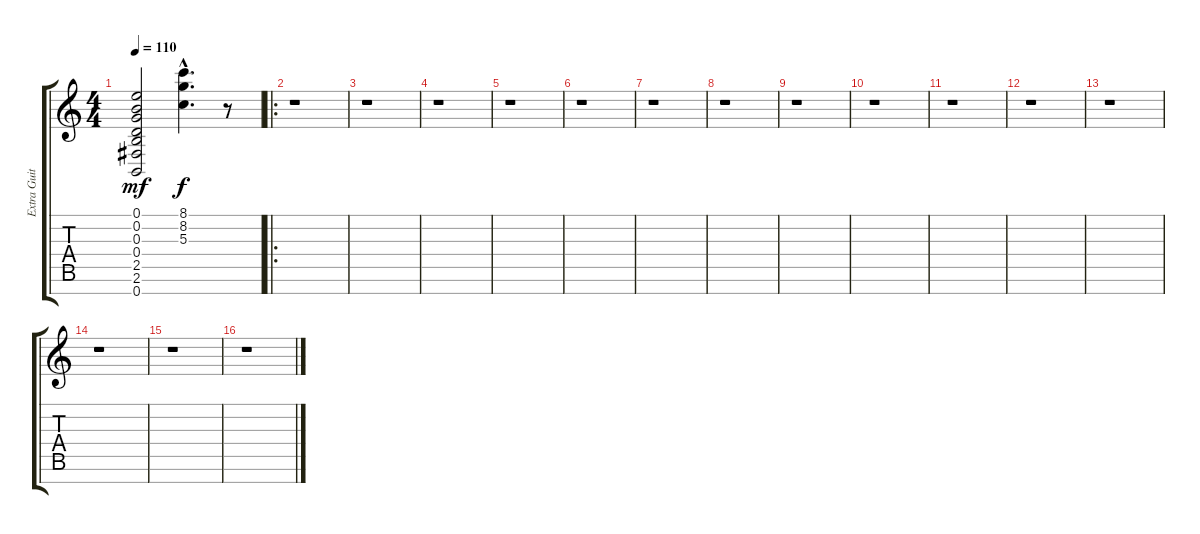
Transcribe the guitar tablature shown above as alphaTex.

\track ("Extra Guitar" "Extra Guit") {instrument distortionguitar}
\staff {score tabs}
\tuning (E4 B3 G3 D3 A2 E2 B1) {hide}
\ts (4 4)
\tempo 110
\clef g2
\ks c
(0.1 0.2 0.3 0.4 2.5 2.6 0.7).2{dy mf} (8.1{hac} 8.2{hac} 5.3{hac}).4{d dy f instrument overdrivenguitar} r.8 |
\ro
r.1 |
r.1 |
r.1 |
r.1 |
r.1 |
r.1 |
r.1 |
r.1 |
r.1 |
r.1 |
r.1 |
r.1 |
r.1 |
r.1 |
r.1
